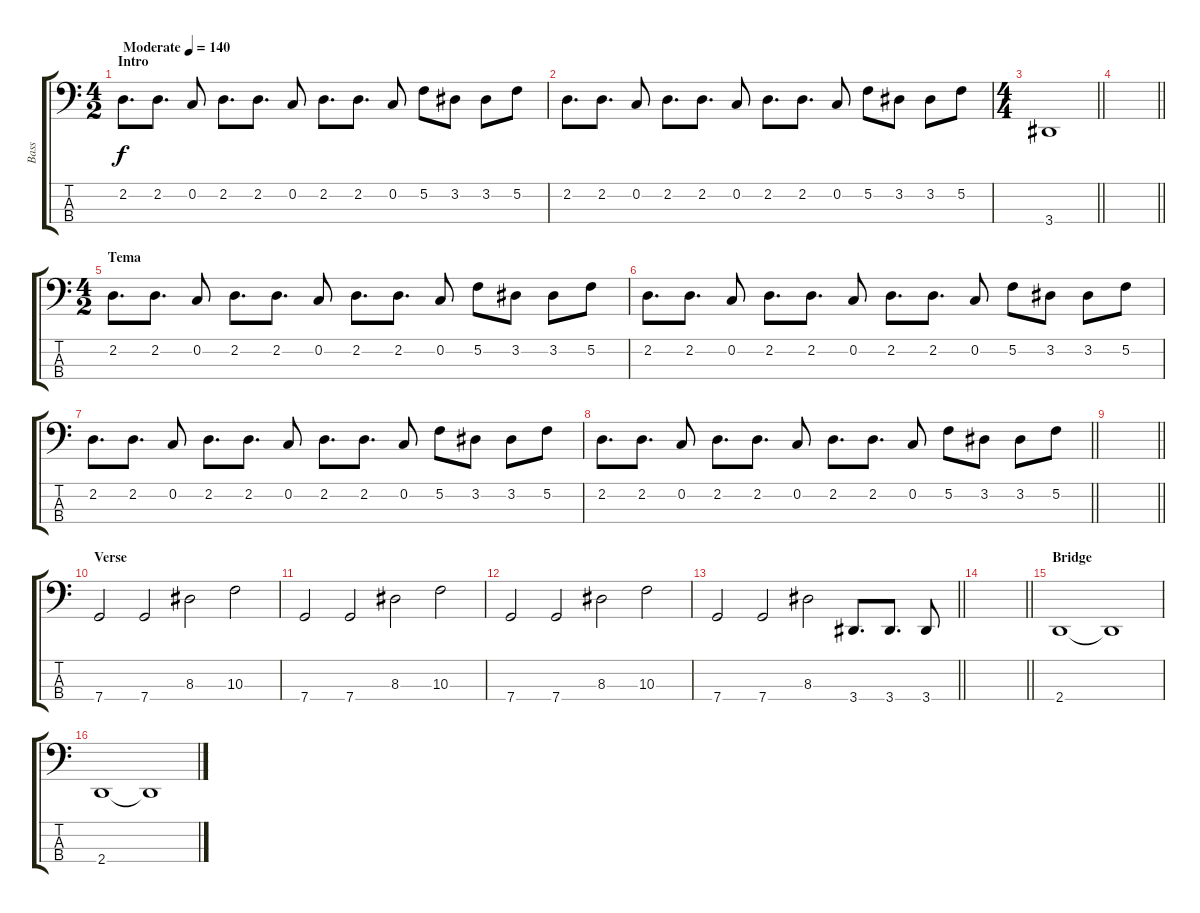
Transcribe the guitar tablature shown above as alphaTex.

\track ("Bass" "Bass") {instrument electricbassfinger}
\staff {score tabs}
\tuning (F2 C2 G1 C1) {hide}
\ts (4 2)
\section ("" "Intro")
\tempo (140 "Moderate")
\clef f4
\ks c
2.2.8{d dy f instrument electricbassfinger} 2.2.8{d} 0.2.8 2.2.8{d} 2.2.8{d} 0.2.8 2.2.8{d} 2.2.8{d} 0.2.8 5.2.8 3.2.8 3.2.8 5.2.8 |
2.2.8{d} 2.2.8{d} 0.2.8 2.2.8{d} 2.2.8{d} 0.2.8 2.2.8{d} 2.2.8{d} 0.2.8 5.2.8 3.2.8 3.2.8 5.2.8 |
\ts (4 4)
\barLineRight lightlight
3.4.1 |
\barLineRight lightlight
|
\ts (4 2)
\section ("" "Tema")
2.2.8{d} 2.2.8{d} 0.2.8 2.2.8{d} 2.2.8{d} 0.2.8 2.2.8{d} 2.2.8{d} 0.2.8 5.2.8 3.2.8 3.2.8 5.2.8 |
2.2.8{d} 2.2.8{d} 0.2.8 2.2.8{d} 2.2.8{d} 0.2.8 2.2.8{d} 2.2.8{d} 0.2.8 5.2.8 3.2.8 3.2.8 5.2.8 |
2.2.8{d} 2.2.8{d} 0.2.8 2.2.8{d} 2.2.8{d} 0.2.8 2.2.8{d} 2.2.8{d} 0.2.8 5.2.8 3.2.8 3.2.8 5.2.8 |
\barLineRight lightlight
2.2.8{d} 2.2.8{d} 0.2.8 2.2.8{d} 2.2.8{d} 0.2.8 2.2.8{d} 2.2.8{d} 0.2.8 5.2.8 3.2.8 3.2.8 5.2.8 |
\barLineRight lightlight
|
\section ("" "Verse")
7.4.2 7.4.2 8.3.2 10.3.2 |
7.4.2 7.4.2 8.3.2 10.3.2 |
7.4.2 7.4.2 8.3.2 10.3.2 |
\barLineRight lightlight
7.4.2 7.4.2 8.3.2 3.4.8{d} 3.4.8{d} 3.4.8 |
\barLineRight lightlight
|
\section ("" "Bridge")
2.4.1 2.4{t}.1 |
2.4.1 2.4{t}.1
